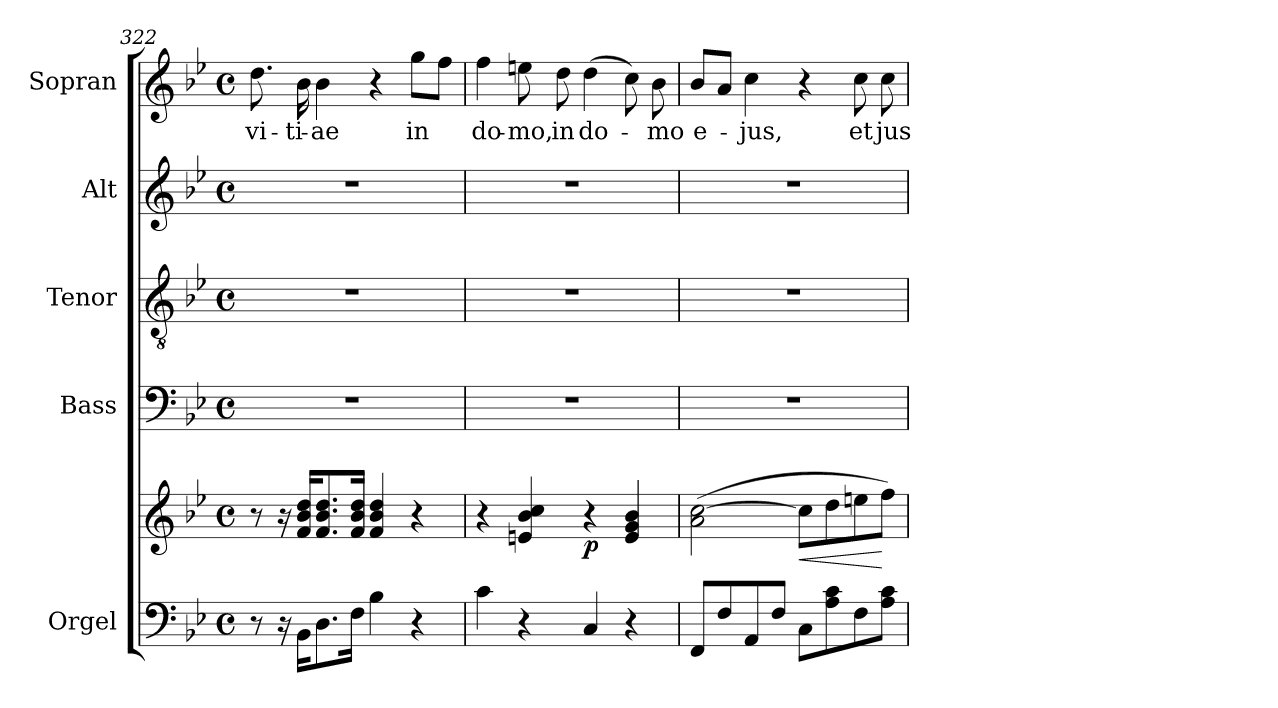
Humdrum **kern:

**kern	**kern	**dynam	**kern	**kern	**kern	**kern	**text
*part5	*part5	*part5	*part4	*part3	*part2	*part1	*part1
*staff6	*staff5	*staff5/6	*staff4	*staff3	*staff2	*staff1	*staff1
*I"Orgel	*	*	*I"Bass	*I"Tenor	*I"Alt	*I"Sopran	*
*I'Org.	*	*	*I'B.	*I'T.	*I'A.	*I'S.	*
*clefF4	*clefG2	*	*clefF4	*clefGv2	*clefG2	*clefG2	*
*k[b-e-]	*k[b-e-]	*	*k[b-e-]	*k[b-e-]	*k[b-e-]	*k[b-e-]	*
*B-:	*B-:	*	*B-:	*B-:	*B-:	*B-:	*
*M4/4	*M4/4	*	*M4/4	*M4/4	*M4/4	*M4/4	*
*met(c)	*met(c)	*	*met(c)	*met(c)	*met(c)	*met(c)	*
=322	=322	=322	=322	=322	=322	=322	=322
!	!	!	!	!	!	!	!LO:LY:b
8r	8r	.	1r	1r	1r	8.dd\	-vi-
16r	16r	.	.	.	.	.	.
!	!	!	!	!	!	!	!LO:LY:b
16BB-\KL	16f/ 16b-/ 16dd/KL	.	.	.	.	16b-\	-ti-
!	!	!	!	!	!	!	!LO:LY:b
8.D\	8.f/ 8.b-/ 8.dd/	.	.	.	.	4b-\	-ae
16F\Jk	16f/ 16b-/ 16dd/Jk	.	.	.	.	.	.
4B-\	4f/ 4b-/ 4dd/	.	.	.	.	4r	.
!	!	!	!	!	!	!	!LO:LY:b
4r	4r	.	.	.	.	8gg\L	in
.	.	.	.	.	.	8ff\J	.
=323	=323	=323	=323	=323	=323	=323	=323
!	!	!	!	!	!	!	!LO:LY:b
4c\	4r	.	1r	1r	1r	4ff\	do-
!	!	!	!	!	!	!	!LO:LY:b
4r	4en/ 4b-/ 4cc/	.	.	.	.	8een\	-mo,
!	!	!	!	!	!	!	!LO:LY:b
.	.	.	.	.	.	8dd\	in
!	!	!LO:DY:b	!	!	!	!	!LO:LY:b
4C/	4r	p	.	.	.	(>4dd\	do-
4r	4e/ 4g/ 4b-/	.	.	.	.	8cc\)	.
!	!	!	!	!	!	!	!LO:LY:b
.	.	.	.	.	.	8b-\	-mo
=324	=324	=324	=324	=324	=324	=324	=324
!	!	!	!	!	!	!	!LO:LY:b
8FF/L	(>2a\ [2cc\	.	1r	1r	1r	8b-/L	e-
8F/	.	.	.	.	.	8a/J	.
!	!	!	!	!	!	!	!LO:LY:b
8AA/	.	.	.	.	.	4cc\	-jus,
8F/J	.	.	.	.	.	.	.
!	!	!LO:HP:b	!	!	!	!	!
8C\L	8cc\L]	<	.	.	.	4r	.
8A\ 8c\	8dd\	.	.	.	.	.	.
!	!	!	!	!	!	!	!LO:LY:b
8F\	8een\	.	.	.	.	8cc\	et
!	!	!	!	!	!	!	!LO:LY:b
8A\ 8c\J	8ff\J)	[	.	.	.	8cc\	jus-
=	=	=	=	=	=	=	=
*-	*-	*-	*-	*-	*-	*-	*-
